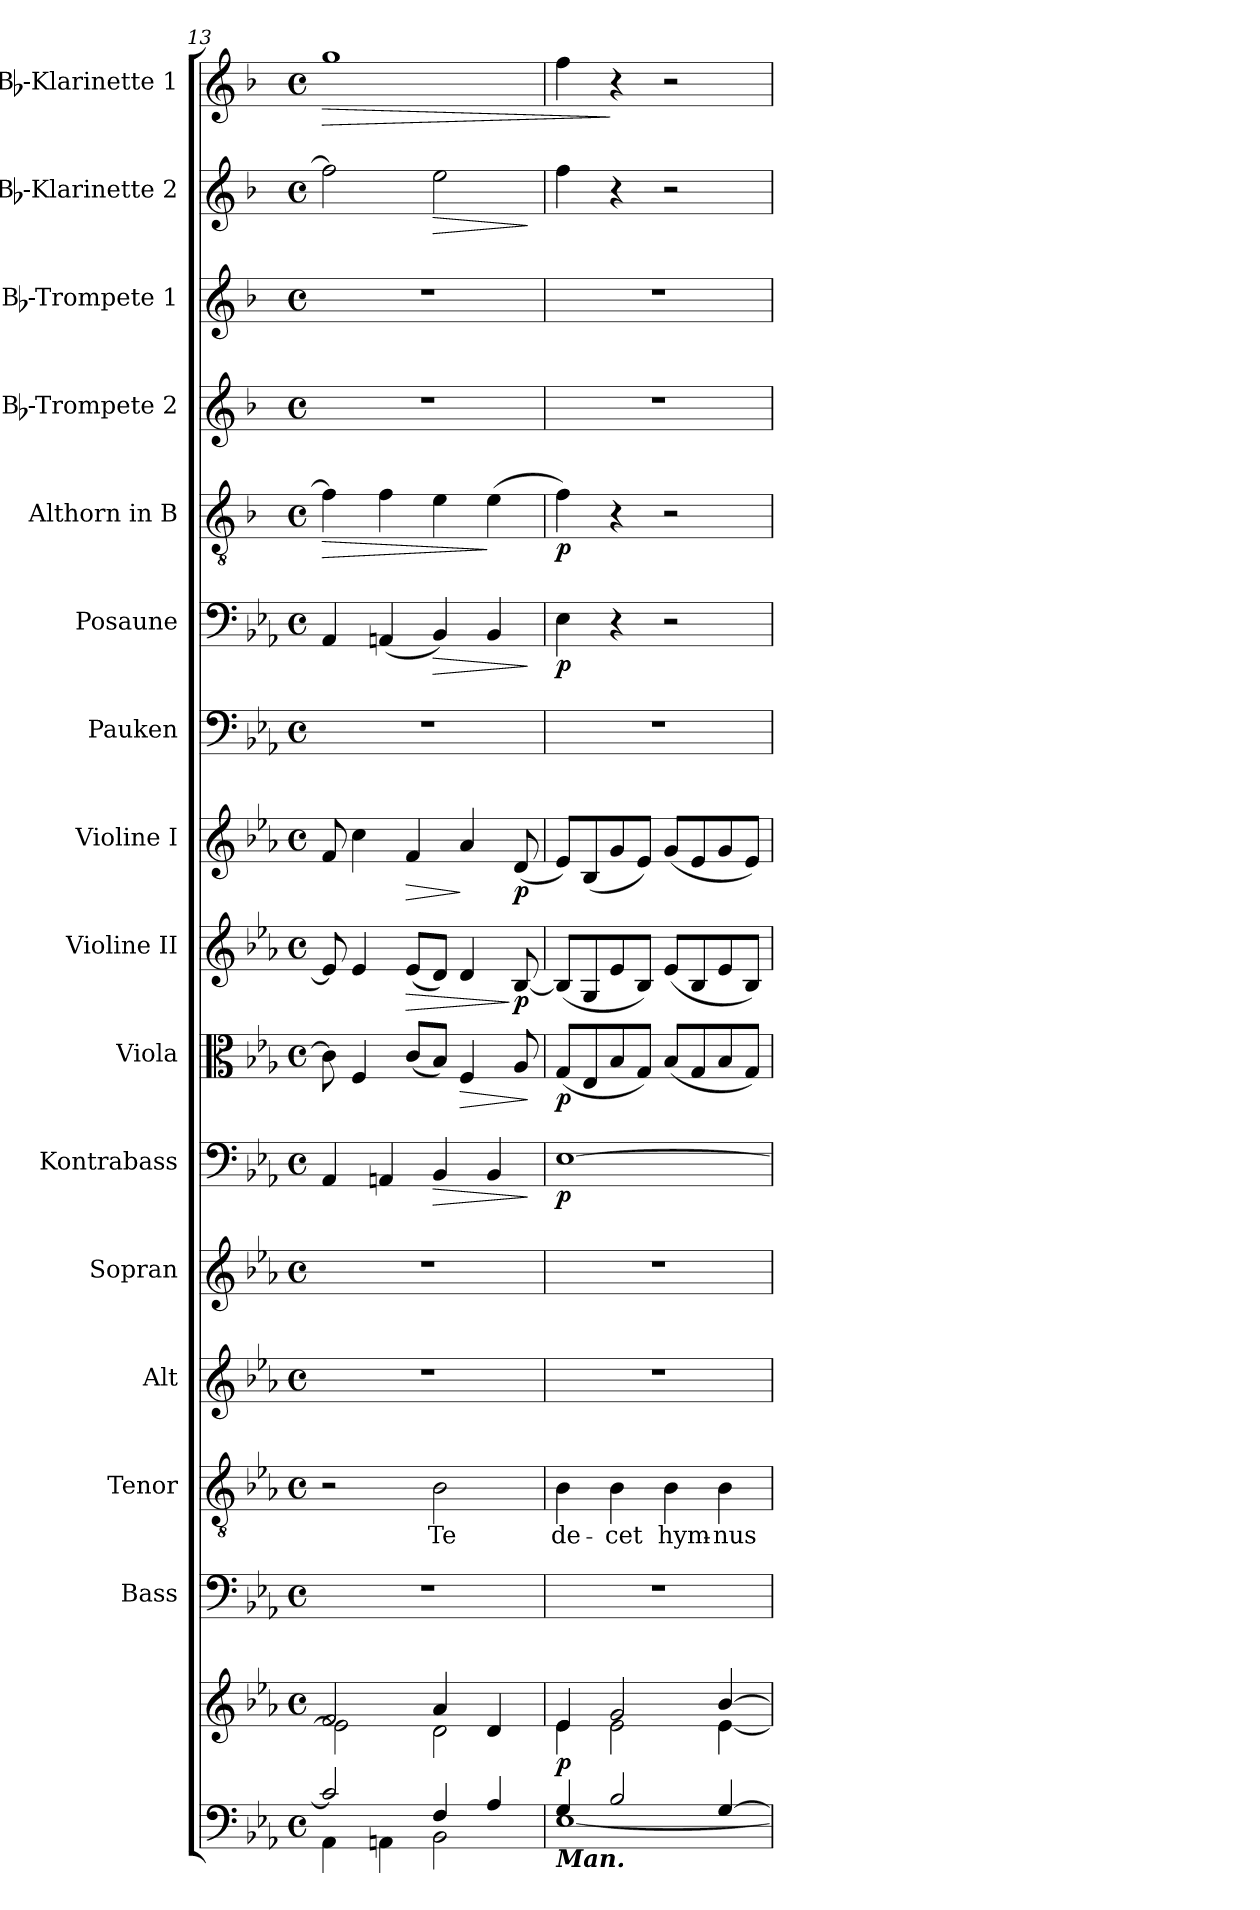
**kern	**kern	**dynam	**kern	**kern	**text	**kern	**kern	**kern	**dynam	**kern	**dynam	**kern	**dynam	**kern	**dynam	**kern	**kern	**dynam	**kern	**dynam	**kern	**kern	**kern	**dynam	**kern	**dynam
*part16	*part16	*part16	*part15	*part14	*part14	*part13	*part12	*part11	*part11	*part10	*part10	*part9	*part9	*part8	*part8	*part7	*part6	*part6	*part5	*part5	*part4	*part3	*part2	*part2	*part1	*part1
*staff17	*staff16	*staff16/17	*staff15	*staff14	*staff14	*staff13	*staff12	*staff11	*staff11	*staff10	*staff10	*staff9	*staff9	*staff8	*staff8	*staff7	*staff6	*staff6	*staff5	*staff5	*staff4	*staff3	*staff2	*staff2	*staff1	*staff1
*	*	*	*I"Bass	*I"Tenor	*	*I"Alt	*I"Sopran	*I"Kontrabass	*	*I"Viola	*	*I"Violine II	*	*I"Violine I	*	*I"Pauken	*I"Posaune	*	*I"Althorn in B	*	*I"Bb-Trompete 2	*I"Bb-Trompete 1	*I"Bb-Klarinette 2	*	*I"Bb-Klarinette 1	*
*	*	*	*I'B.	*I'T.	*	*I'A.	*I'S.	*I'Kb.	*	*I'Vla.	*	*I'Vl. II	*	*I'Vl. I	*	*I'Pk.	*I'Pos.	*	*	*	*I'Bb Trp. 2	*I'Bb Trp. 1	*I'Bb Kl. 2	*	*I'Bb Kl. 1	*
*clefF4	*clefG2	*	*clefF4	*clefGv2	*	*clefG2	*clefG2	*clefF4	*	*clefC3	*	*clefG2	*	*clefG2	*	*clefF4	*clefF4	*	*clefGv2	*	*clefG2	*clefG2	*clefG2	*	*clefG2	*
*	*	*	*	*	*	*	*	*ITrd7c12	*	*	*	*	*	*	*	*	*	*	*ITrd1c2	*	*ITrd1c2	*ITrd1c2	*ITrd1c2	*	*ITrd1c2	*
*k[b-e-a-]	*k[b-e-a-]	*	*k[b-e-a-]	*k[b-e-a-]	*	*k[b-e-a-]	*k[b-e-a-]	*k[b-e-a-]	*	*k[b-e-a-]	*	*k[b-e-a-]	*	*k[b-e-a-]	*	*k[b-e-a-]	*k[b-e-a-]	*	*k[b-e-a-]	*	*k[b-e-a-]	*k[b-e-a-]	*k[b-e-a-]	*	*k[b-e-a-]	*
*E-:	*E-:	*	*E-:	*E-:	*	*E-:	*E-:	*E-:	*	*E-:	*	*E-:	*	*E-:	*	*E-:	*E-:	*	*E-:	*	*E-:	*E-:	*E-:	*	*E-:	*
*M4/4	*M4/4	*	*M4/4	*M4/4	*	*M4/4	*M4/4	*M4/4	*	*M4/4	*	*M4/4	*	*M4/4	*	*M4/4	*M4/4	*	*M4/4	*	*M4/4	*M4/4	*M4/4	*	*M4/4	*
*met(c)	*met(c)	*	*met(c)	*met(c)	*	*met(c)	*met(c)	*met(c)	*	*met(c)	*	*met(c)	*	*met(c)	*	*met(c)	*met(c)	*	*met(c)	*	*met(c)	*met(c)	*met(c)	*	*met(c)	*
=13	=13	=13	=13	=13	=13	=13	=13	=13	=13	=13	=13	=13	=13	=13	=13	=13	=13	=13	=13	=13	=13	=13	=13	=13	=13	=13
*^	*^	*	*	*	*	*	*	*	*	*	*	*	*	*	*	*	*	*	*	*	*	*	*	*	*	*
!	!	!	!	!	!	!	!	!	!	!	!	!	!	!	!	!	!	!	!	!	!	!LO:HP:b	!	!	!	!	!	!LO:HP:b
2c/]	4AA-\	2f/	2e-\]	.	1r	2r	.	1r	1r	4AAA-/	.	8c\]	.	8e-/]	.	8f/	.	1r	4AA-/	.	4e-\]	>	1r	1r	2ee-\]	.	1ff	>
.	.	.	.	.	.	.	.	.	.	.	.	4F/	.	4e-/	.	4cc\	.	.	.	.	.	.	.	.	.	.	.	.
.	4AAn\	.	.	.	.	.	.	.	.	4AAAn/	.	.	.	.	.	.	.	.	(<4AAn/	.	4e-\	.	.	.	.	.	.	.
!	!	!	!	!	!	!	!	!	!	!	!	!	!	!	!LO:HP:b	!	!LO:HP:b	!	!	!	!	!	!	!	!	!	!	!
.	.	.	.	.	.	.	.	.	.	.	.	(<8c/L	.	(<8e-/L	>	4f/	>	.	.	.	.	.	.	.	.	.	.	.
!	!	!	!	!	!	!	!LO:LY:b	!	!	!	!LO:HP:b	!	!	!	!	!	!	!	!	!LO:HP:b	!	!	!	!	!	!LO:HP:b	!	!
4F/	2BB-\	4a-/	2d\	.	.	2B-\	Te	.	.	4BBB-/	>	8B-/J)	.	8d/J)	.	.	.	.	4BB-/)	>	4d\	.	.	.	2dd\	>	.	.
!	!	!	!	!	!	!	!	!	!	!	!	!	!LO:HP:b	!	!	!	!	!	!	!	!	!	!	!	!	!	!	!
.	.	.	.	.	.	.	.	.	.	.	.	4F/	>	4d/	.	4a-/	]	.	.	.	.	.	.	.	.	.	.	.
4A-/	.	4d/	.	.	.	.	.	.	.	4BBB-/	.	.	.	.	.	.	.	.	4BB-/	.	(>4d\	]	.	.	.	.	.	.
!	!	!	!	!	!	!	!	!	!	!	!	!	!	!	!LO:DY:n=1:b	!	!LO:DY:b	!	!	!	!	!	!	!	!	!	!	!
.	.	.	.	.	.	.	.	.	.	.	.	8A-/	.	[8B-/	] p	(<8d/	p	.	.	.	.	.	.	.	.	.	.	.
*v	*v	*	*	*	*	*	*	*	*	*	*	*	*	*	*	*	*	*	*	*	*	*	*	*	*	*	*	*
*	*v	*v	*	*	*	*	*	*	*	*	*	*	*	*	*	*	*	*	*	*	*	*	*	*	*	*	*
.	.	.	.	.	.	.	.	.	]	.	]	.	.	.	.	.	.	]	.	.	.	.	.	]	.	.
!!LO:PB:g=z
=14	=14	=14	=14	=14	=14	=14	=14	=14	=14	=14	=14	=14	=14	=14	=14	=14	=14	=14	=14	=14	=14	=14	=14	=14	=14	=14
*^	*^	*	*	*	*	*	*	*	*	*	*	*	*	*	*	*	*	*	*	*	*	*	*	*	*	*
!LO:TX:b:Bi:t=Man.	!	!	!	!	!	!	!	!	!	!	!	!	!	!	!	!	!	!	!	!	!	!	!	!	!	!	!	!
!	!	!	!	!LO:DY:b	!	!	!LO:LY:b	!	!	!	!LO:DY:b	!	!LO:DY:b	!	!	!	!	!	!	!LO:DY:b	!	!LO:DY:b	!	!	!	!	!	!
4G/	[<1E-	4e-/	4e-\	p	1r	4B-\	de-	1r	1r	[1EE-	p	(<8G/L	p	(<8B-/L]	.	8e-/L)	.	1r	4E-\	p	4e-\)	p	1r	1r	4ee-\	.	4ee-\	.
.	.	.	.	.	.	.	.	.	.	.	.	8E-/	.	8G/	.	(<8B-/	.	.	.	.	.	.	.	.	.	.	.	.
!	!	!	!	!	!	!	!LO:LY:b	!	!	!	!	!	!	!	!	!	!	!	!	!	!	!	!	!	!	!	!	!
2B-/	.	2g/	2e-\	.	.	4B-\	-cet	.	.	.	.	8B-/	.	8e-/	.	8g/	.	.	4r	.	4r	.	.	.	4r	.	4r	]
.	.	.	.	.	.	.	.	.	.	.	.	8G/J)	.	8B-/J)	.	8e-/J)	.	.	.	.	.	.	.	.	.	.	.	.
!	!	!	!	!	!	!	!LO:LY:b	!	!	!	!	!	!	!	!	!	!	!	!	!	!	!	!	!	!	!	!	!
.	.	.	.	.	.	4B-\	hym-	.	.	.	.	(<8B-/L	.	(<8e-/L	.	(<8g/L	.	.	2r	.	2r	.	.	.	2r	.	2r	.
.	.	.	.	.	.	.	.	.	.	.	.	8G/	.	8B-/	.	8e-/	.	.	.	.	.	.	.	.	.	.	.	.
!	!	!	!	!	!	!	!LO:LY:b	!	!	!	!	!	!	!	!	!	!	!	!	!	!	!	!	!	!	!	!	!
[>4G/	.	[>4b-/	[<4e-\	.	.	4B-\	-nus	.	.	.	.	8B-/	.	8e-/	.	8g/	.	.	.	.	.	.	.	.	.	.	.	.
.	.	.	.	.	.	.	.	.	.	.	.	8G/J)	.	8B-/J)	.	8e-/J)	.	.	.	.	.	.	.	.	.	.	.	.
*v	*v	*	*	*	*	*	*	*	*	*	*	*	*	*	*	*	*	*	*	*	*	*	*	*	*	*	*	*
*	*v	*v	*	*	*	*	*	*	*	*	*	*	*	*	*	*	*	*	*	*	*	*	*	*	*	*	*
=	=	=	=	=	=	=	=	=	=	=	=	=	=	=	=	=	=	=	=	=	=	=	=	=	=	=
*-	*-	*-	*-	*-	*-	*-	*-	*-	*-	*-	*-	*-	*-	*-	*-	*-	*-	*-	*-	*-	*-	*-	*-	*-	*-	*-
